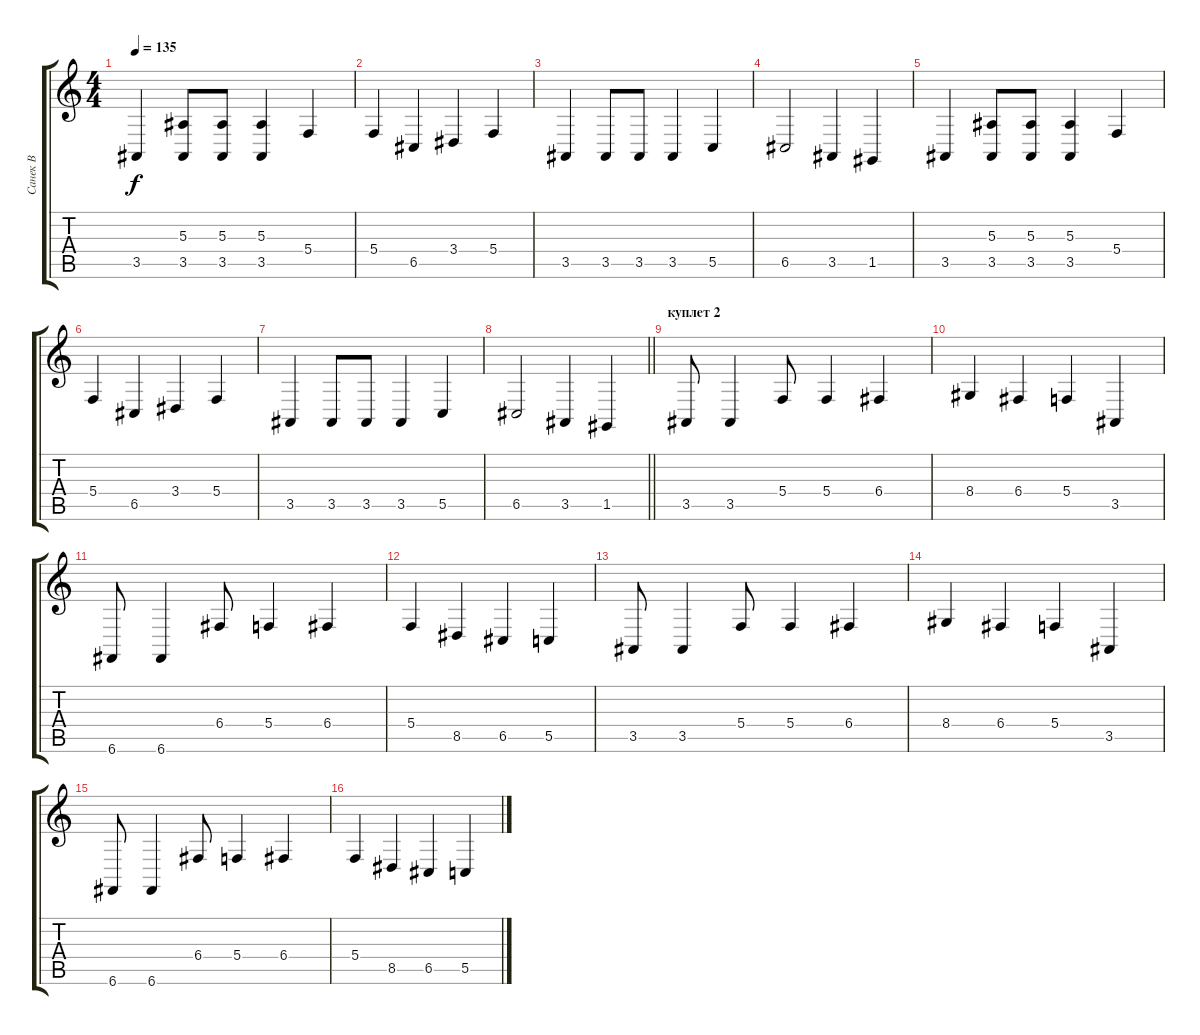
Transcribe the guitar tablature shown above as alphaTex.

\track ("Санек В" "Санек В") {instrument viola}
\staff {score tabs}
\tuning (D4 A3 F3 C3 G2 C2) {hide}
\ts (4 4)
\tempo 135
\clef g2
\ks c
3.5.4{dy f} (5.3 3.5).8 (5.3 3.5).8 (5.3 3.5).4 5.4.4 |
5.4.4 6.5.4 3.4.4 5.4.4 |
3.5.4 3.5.8 3.5.8 3.5.4 5.5.4 |
6.5.2 3.5.4 1.5.4 |
3.5.4 (5.3 3.5).8 (5.3 3.5).8 (5.3 3.5).4 5.4.4 |
5.4.4 6.5.4 3.4.4 5.4.4 |
3.5.4 3.5.8 3.5.8 3.5.4 5.5.4 |
\barLineRight lightlight
6.5.2 3.5.4 1.5.4 |
\section ("" "куплет 2")
3.5.8 3.5.4 5.4.8 5.4.4 6.4.4 |
8.4.4 6.4.4 5.4.4 3.5.4 |
6.6.8 6.6.4 6.4.8 5.4.4 6.4.4 |
5.4.4 8.5.4 6.5.4 5.5.4 |
3.5.8 3.5.4 5.4.8 5.4.4 6.4.4 |
8.4.4 6.4.4 5.4.4 3.5.4 |
6.6.8 6.6.4 6.4.8 5.4.4 6.4.4 |
5.4.4 8.5.4 6.5.4 5.5.4
